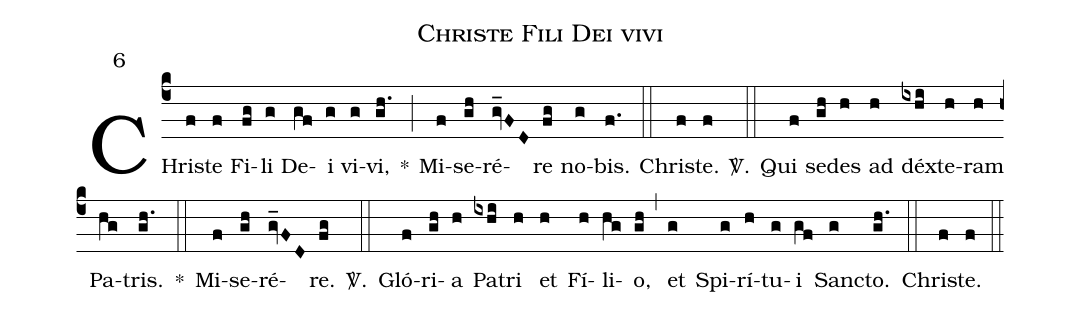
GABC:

name: Christe Fili Dei vivi;
mode: 6;
%%
(c4)
CHri(f)ste(f) Fi(fg)li(g) De(gf)i(g) vi(g)vi,(gh.) *(;)
Mi(f)se(gh)ré(gv_FD)re(fg) no(g)bis.(f.) (::)
Chri(f)ste.(f) <sp>V/</sp>.(::)
Qui(f) se(gh)des(h) ad(h) déx(ixhi)te(h)ram(h) Pa(hg)tris.(gh.) *(::)
Mi(f)se(gh)ré(gv_FD)re.(fg) <sp>V/</sp>.(::)
Gló(f)ri(gh)a(h) Pa(ixhi)tri(h) et(h) Fí(h)li(hg)o,(gh) (,)
et(g) Spi(g)rí(h)tu(g)i(gf) San(g)cto.(gh.) (::)
Chri(f)ste.(f) (::)
